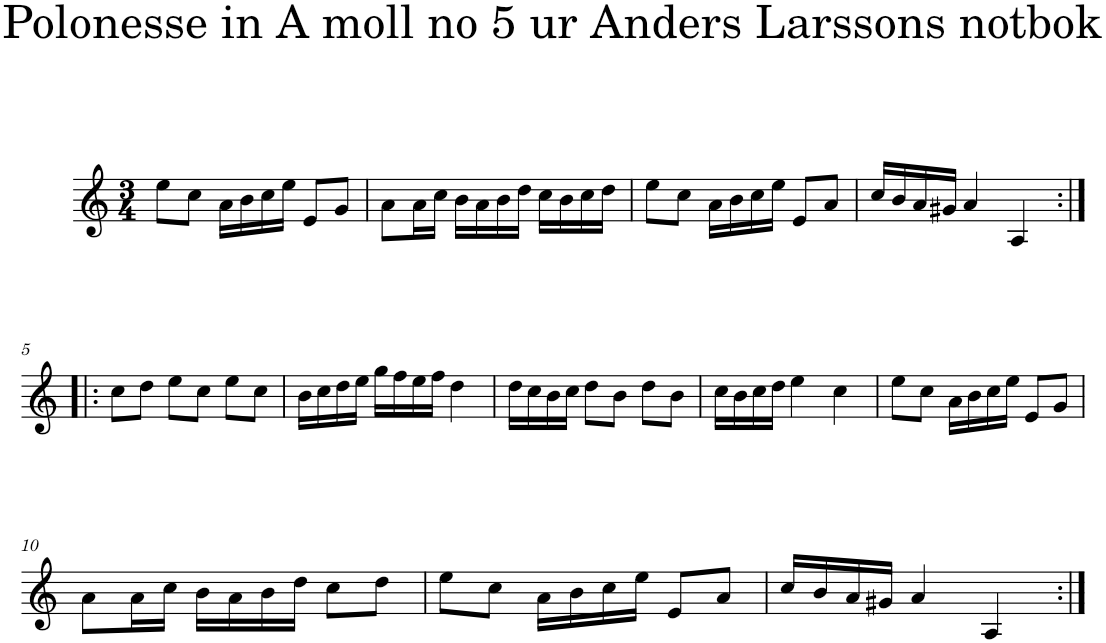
**kern
*part1
*staff1
*I"Piano
*I'Pno
*clefG2
*k[]
*M3/4
=1
8ee\L
8cc\J
16a\LL
16b\
16cc\
16ee\JJ
8e/L
8g/J
=2
8a\L
16a\L
16cc\JJ
16b\LL
16a\
16b\
16dd\JJ
16cc\LL
16b\
16cc\
16dd\JJ
=3
8ee\L
8cc\J
16a\LL
16b\
16cc\
16ee\JJ
8e/L
8a/J
=4
16cc/LL
16b/
16a/
16g#X/JJ
4a/
4A/
!!LO:LB:g=z
=5:|!|:
8cc\L
8dd\J
8ee\L
8cc\J
8ee\L
8cc\J
=6
16b\LL
16cc\
16dd\
16ee\JJ
16gg\LL
16ff\
16ee\
16ff\JJ
4dd\
=7
16dd\LL
16cc\
16b\
16cc\JJ
8dd\L
8b\J
8dd\L
8b\J
=8
16cc\LL
16b\
16cc\
16dd\JJ
4ee\
4cc\
=9
8ee\L
8cc\J
16a\LL
16b\
16cc\
16ee\JJ
8e/L
8g/J
!!LO:LB:g=z
=10
8a\L
16a\L
16cc\JJ
16b\LL
16a\
16b\
16dd\JJ
8cc\L
8dd\J
=11
8ee\L
8cc\J
16a\LL
16b\
16cc\
16ee\JJ
8e/L
8a/J
=12
16cc/LL
16b/
16a/
16g#X/JJ
4a/
4A/
=:|!
*-
